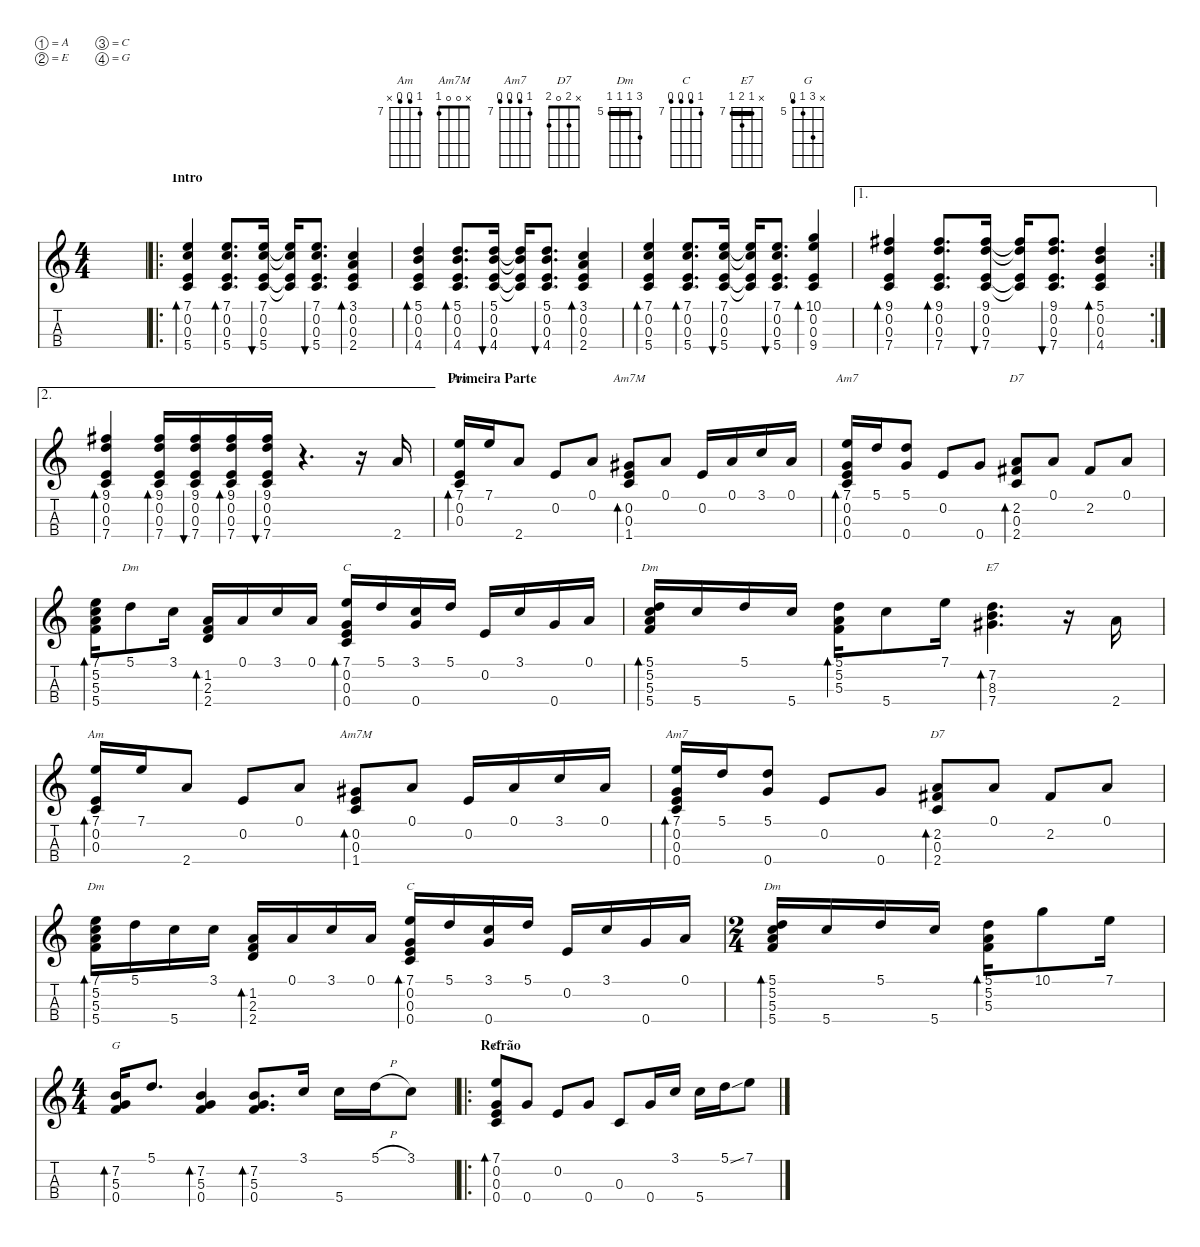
\defaultSystemsLayout 4
\hideDynamics
\bracketExtendMode nobrackets
\otherSystemsTrackNameOrientation horizontal
\defaultBarNumberDisplay Hide
\track ("Ukulele" " ") {defaultSystemsLayout 4 instrument acousticguitarnylon}
\staff {score tabs}
\tuning (A4 E4 C4 G4)
\displaytranspose 0
\chord ("Am" 7 6 6 x) {firstfret 7 showfingering false}
\chord ("Am7M" x 0 0 1) {showfingering false}
\chord ("Am7" 7 6 6 6) {firstfret 7 showfingering false}
\chord ("D7" x 2 0 2) {showfingering false}
\chord ("Dm" 5 x x x) {showfingering false}
\chord ("C" 7 6 6 6) {firstfret 7 showfingering false}
\chord ("Dm" 5 5 5 5) {showfingering false barre (5 5 5)}
\chord ("E7" x 7 8 7) {firstfret 7 showfingering false barre 7}
\chord ("Dm" 7 5 5 5) {firstfret 5 showfingering false barre (5 5)}
\chord ("G" x 7 5 4) {firstfret 5 showfingering false}
\ts (4 4)
\tempo (70 hide)
\clef g2
\scale
0.599826
\ks c
|
\ro
\section ("" "Intro")
\scale
1.23631 (0.3 0.2 5.4 7.1).4{bd 30 beam Up} (0.3 0.2 5.4 7.1).8{d bd 30 beam Up} (0.3 0.2 5.4 7.1).16{bu 30 beam Up} (0.3{t} 0.2{t} 5.4{t} 7.1{t}).16{beam Up} (0.3 0.2 5.4 7.1).8{d bu 30 beam Up} (0.3 0.2 2.4 3.1).4{bd 30 beam Up} |
\scale
1.01477 (0.3 0.2 4.4 5.1).4{bd 30 beam Up} (0.3 0.2 4.4 5.1).8{d bd 30 beam Up} (0.3 0.2 4.4 5.1).16{bu 30 beam Up} (0.3{t} 0.2{t} 4.4{t} 5.1{t}).16{beam Up} (0.3 0.2 4.4 5.1).8{d bu 30 beam Up} (0.3 0.2 2.4 3.1).4{bd 30 beam Up} |
\scale
1.03196 (0.3 0.2 5.4 7.1).4{bd 30 beam Up} (0.3 0.2 5.4 7.1).8{d bd 30 beam Up} (0.3 0.2 5.4 7.1).16{bu 30 beam Up} (0.3{t} 0.2{t} 5.4{t} 7.1{t}).16{beam Up} (0.3 0.2 5.4 7.1).8{d bu 30 beam Up} (0.3 0.2 9.4 10.1).4{bd 30 beam Up} |
\ae 1
\rc 2
\scale
1.03656 (0.3 0.2 7.4 9.1{acc #}).4{bd 30 beam Up} (0.3 0.2 7.4 9.1{acc #}).8{d bd 30 beam Up} (0.3 0.2 7.4 9.1{acc #}).16{bu 30 beam Up} (0.3{t} 0.2{t} 7.4{t} 9.1{t acc #}).16{beam Up} (0.3 0.2 7.4 9.1{acc #}).8{d bu 30 beam Up} (0.3 0.2 4.4 5.1).4{bd 30 beam Up} |
\ae 2
\scale
1.08058 (0.3 0.2 7.4 9.1{acc #}).4{bd 30 beam Up} (0.3 0.2 7.4 9.1{acc #}).16{bd 30 beam Up} (0.3 0.2 7.4 9.1{acc #}).16{bu 30 beam Up} (0.3 0.2 7.4 9.1{acc #}).16{bd 30 beam Up} (0.3 0.2 7.4 9.1{acc #}).16{bu 30 beam Up} r.4{d beam Up} r.16{beam Up} 2.4.16{beam Up} |
\section ("" " Primeira Parte")
(0.2 0.3 7.1).16{bd 30 ch "Am" beam Up} 7.1.16{beam Up} 2.4.8{beam Up} 0.2.8{beam Up} 0.1.8{beam Up} (1.4{acc #} 0.2 0.3).8{bd 30 ch "Am7M" beam Up} 0.1.8{beam Up} 0.2.16{beam Up} 0.1.16{beam Up} 3.1.16{beam Up} 0.1.16{beam Up} |
(0.3 0.2 0.4 7.1).16{bd 30 ch "Am7" beam Up} 5.1.16{beam Up} (5.1 0.4).8{beam Up} 0.2.8{beam Up} 0.4.8{beam Up} (2.4 0.3 2.2{acc #}).8{bd 30 ch "D7" beam Up} 0.1.8{beam Up} 2.2{acc #}.8{beam Up} 0.1.8{beam Up} |
(7.1 5.3 5.2 5.4).16{bd 30 beam Down} 5.1.8{ch "Dm" beam Down} 3.1.16{beam Down} (2.3 1.2 2.4).16{bd 30 beam Up} 0.1.16{beam Up} 3.1.16{beam Up} 0.1.16{beam Up} (7.1 0.3 0.2 0.4).16{bd 30 ch "C" beam Up} 5.1.16{beam Up} (3.1 0.4).16{beam Up} 5.1.16{beam Up} 0.2.16{beam Up} 3.1.16{beam Up} 0.4.16{beam Up} 0.1.16{beam Up} |
(5.3 5.2 5.4 5.1).16{bd 30 ch "Dm" beam Up} 5.4.16{beam Up} 5.1.16{beam Up} 5.4.16{beam Up} (5.3 5.2 5.1).16{bd 30 beam Down} 5.4.8{beam Down} 7.1.16{beam Down} (8.3{acc #} 7.2 7.4).4{d bd 30 ch "E7" beam Down} r.16{beam Down} 2.4.16{beam Up} |
(0.2 0.3 7.1).16{bd 30 ch "Am" beam Up} 7.1.16{beam Up} 2.4.8{beam Up} 0.2.8{beam Up} 0.1.8{beam Up} (1.4{acc #} 0.2 0.3).8{bd 30 ch "Am7M" beam Up} 0.1.8{beam Up} 0.2.16{beam Up} 0.1.16{beam Up} 3.1.16{beam Up} 0.1.16{beam Up} |
(0.3 0.2 0.4 7.1).16{bd 30 ch "Am7" beam Up} 5.1.16{beam Up} (5.1 0.4).8{beam Up} 0.2.8{beam Up} 0.4.8{beam Up} (2.4 0.3 2.2{acc #}).8{bd 30 ch "D7" beam Up} 0.1.8{beam Up} 2.2{acc #}.8{beam Up} 0.1.8{beam Up} |
(7.1 5.3 5.2 5.4).16{bd 30 ch "Dm" beam Down} 5.1.16{beam Down} 5.4.16{beam Down} 3.1.16{beam Down} (2.3 1.2 2.4).16{bd 30 beam Up} 0.1.16{beam Up} 3.1.16{beam Up} 0.1.16{beam Up} (7.1 0.3 0.2 0.4).16{bd 30 ch "C" beam Up} 5.1.16{beam Up} (3.1 0.4).16{beam Up} 5.1.16{beam Up} 0.2.16{beam Up} 3.1.16{beam Up} 0.4.16{beam Up} 0.1.16{beam Up} |
\ts (2 4)
\beaming (8 2 2)
(5.3 5.2 5.4 5.1).16{bd 30 ch "Dm" beam Up} 5.4.16{beam Up} 5.1.16{beam Up} 5.4.16{beam Up} (5.3 5.2 5.1).16{bd 30 beam Down} 10.1.8{beam Down} 7.1.16{beam Down} |
\ts (4 4)
\beaming (8 2 2 2 2)
(5.3 7.2 0.4).16{bd 30 ch "G" beam Up} 5.1.8{d beam Up} (5.3 7.2 0.4).4{bd 30 beam Up} (5.3 7.2 0.4).8{d bd 30 beam Up} 3.1.16{beam Up} 5.4.16{beam Down} 5.1{h}.16{beam Down} 3.1.8{beam Down} |
\ro
\section ("" "Refrão")
(7.1 0.3 0.2 0.4).8{bd 30 ch "C" beam Up} 0.4.8{beam Up} 0.2.8{beam Up} 0.4.8{beam Up} 0.3.8{beam Up} 0.4.16{beam Up} 3.1.16{beam Up} 5.4.16{beam Down} 5.1{ss}.16{beam Down} 7.1.8{beam Down}
